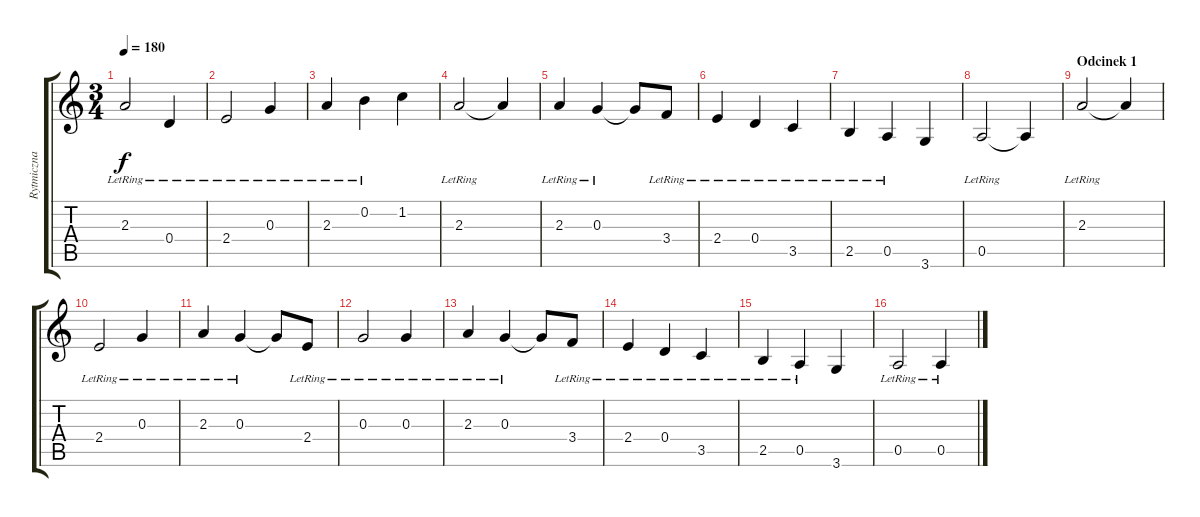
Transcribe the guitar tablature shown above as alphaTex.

\track ("Rytmiczna" "Rytmiczna") {instrument acousticguitarsteel}
\staff {score tabs}
\tuning (E4 B3 G3 D3 A2 E2) {hide}
\ts (3 4)
\tempo 180
\clef g2
\ks c
2.3{lr}.2{dy f} 0.4{lr}.4 |
2.4{lr}.2 0.3{lr}.4 |
2.3{lr}.4 0.2{lr}.4 1.2.4 |
2.3{lr}.2 2.3{t}.4 |
2.3{lr}.4 0.3{lr}.4 0.3{t}.8 3.4{lr}.8 |
2.4{lr}.4 0.4{lr}.4 3.5{lr}.4 |
2.5{lr}.4 0.5{lr}.4 3.6.4 |
0.5{lr}.2 0.5{t}.4 |
\section ("" "Odcinek 1")
2.3{lr}.2 2.3{t}.4 |
2.4{lr}.2 0.3{lr}.4 |
2.3{lr}.4 0.3{lr}.4 0.3{t}.8 2.4{lr}.8 |
0.3{lr}.2 0.3{lr}.4 |
2.3{lr}.4 0.3{lr}.4 0.3{t}.8 3.4{lr}.8 |
2.4{lr}.4 0.4{lr}.4 3.5{lr}.4 |
2.5{lr}.4 0.5{lr}.4 3.6.4 |
0.5{lr}.2 0.5{lr}.4
